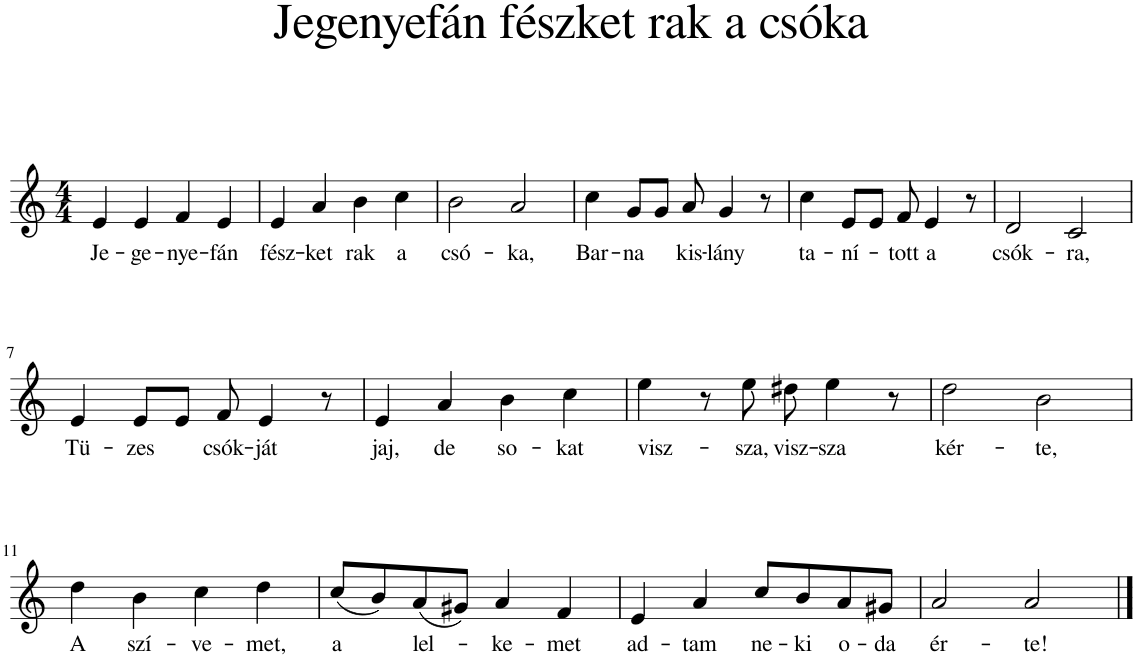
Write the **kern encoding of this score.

**kern	**text
*part1	*part1
*staff1	*staff1
*I"Sequence	*
*clefG2	*
*k[]	*
*M4/4	*
=1	=1
!	!LO:LY:b
4e/	Je-
!	!LO:LY:b
4e/	-ge-
!	!LO:LY:b
4f/	-nye-
!	!LO:LY:b
4e/	-fán
=2	=2
!	!LO:LY:b
4e/	fész-
!	!LO:LY:b
4a/	-ket
!	!LO:LY:b
4b\	rak
!	!LO:LY:b
4cc\	a
=3	=3
!	!LO:LY:b
2b\	csó-
!	!LO:LY:b
2a/	-ka,
=4	=4
!	!LO:LY:b
4cc\	Bar-
!	!LO:LY:b
8g/L	-na
8g/J	.
!	!LO:LY:b
8a/	kis-
!	!LO:LY:b
4g/	-lány
8r	.
=5	=5
!	!LO:LY:b
4cc\	ta-
!	!LO:LY:b
8e/L	-ní-
8e/J	.
!	!LO:LY:b
8f/	-tott
!	!LO:LY:b
4e/	a
8r	.
=6	=6
!	!LO:LY:b
2d/	csók-
!	!LO:LY:b
2c/	-ra,
!!LO:LB:g=z
=7	=7
!	!LO:LY:b
4e/	Tü-
!	!LO:LY:b
8e/L	-zes
8e/J	.
!	!LO:LY:b
8f/	csók-
!	!LO:LY:b
4e/	-ját
8r	.
=8	=8
!	!LO:LY:b
4e/	jaj,
!	!LO:LY:b
4a/	de
!	!LO:LY:b
4b\	so-
!	!LO:LY:b
4cc\	-kat
=9	=9
!	!LO:LY:b
4ee\	visz-
8r	.
!	!LO:LY:b
8ee\	-sza,
!	!LO:LY:b
8dd#X\	visz-
!	!LO:LY:b
4ee\	-sza
8r	.
=10	=10
!	!LO:LY:b
2dd\	kér-
!	!LO:LY:b
2b\	-te,
!!LO:LB:g=z
=11	=11
!	!LO:LY:b
4dd\	A
!	!LO:LY:b
4b\	szí-
!	!LO:LY:b
4cc\	-ve-
!	!LO:LY:b
4dd\	-met,
=12	=12
!	!LO:LY:b
(8cc/L	a
8b/)	.
!	!LO:LY:b
(8a/	lel-
8g#X/J)	.
!	!LO:LY:b
4a/	-ke-
!	!LO:LY:b
4f/	-met
=13	=13
!	!LO:LY:b
4e/	ad-
!	!LO:LY:b
4a/	-tam
!	!LO:LY:b
8cc/L	ne-
!	!LO:LY:b
8b/	-ki
!	!LO:LY:b
8a/	o-
!	!LO:LY:b
8g#X/J	-da
=14	=14
!	!LO:LY:b
2a/	ér-
!	!LO:LY:b
2a/	-te!
==	==
*-	*-
